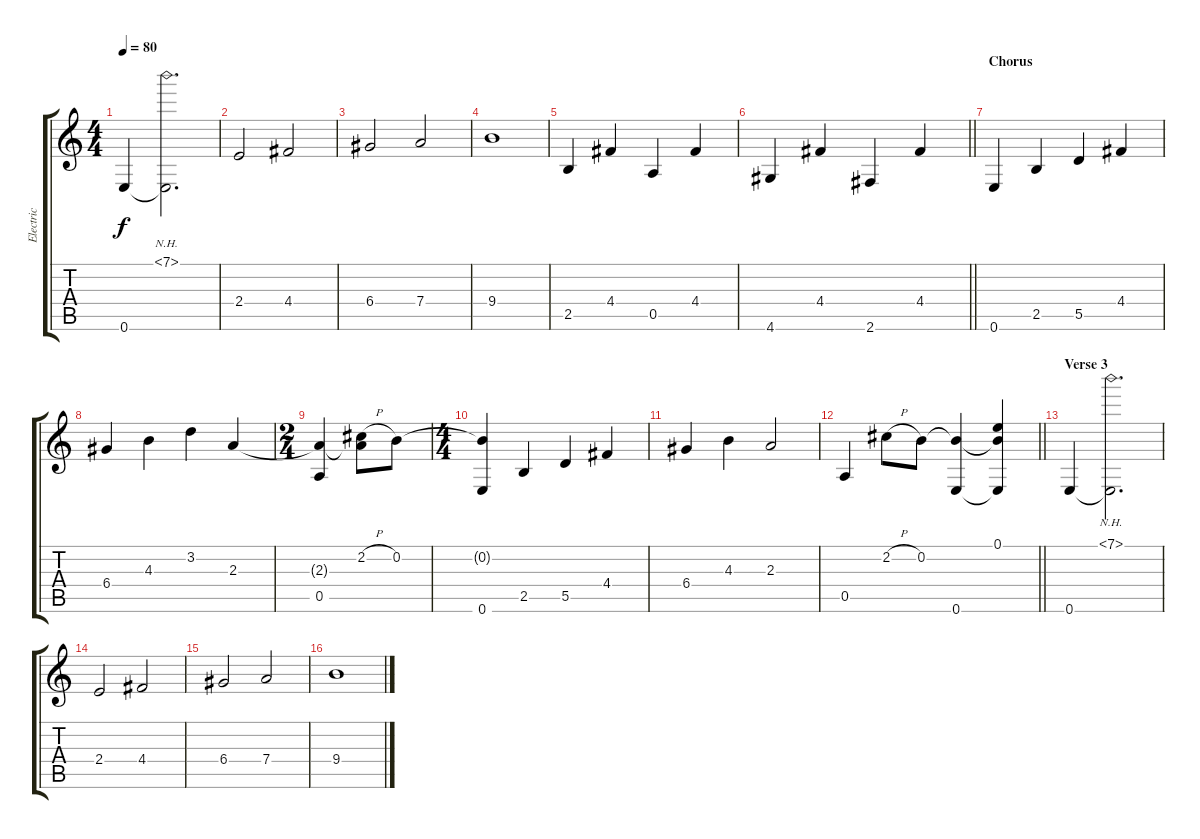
\track ("Electric" "Electric") {instrument overdrivenguitar}
\staff {score tabs}
\tuning (E4 B3 G3 D3 A2 E2) {hide}
\ts (4 4)
\tempo 80
\clef g2
\ks c
0.6.4{dy f} (7.1{nh} 0.6{t}).2{d} |
2.4.2 4.4.2 |
6.4.2 7.4.2 |
9.4.1 |
2.5.4 4.4.4 0.5.4 4.4.4 |
\barLineRight lightlight
4.6.4 4.4.4 2.6.4 4.4.4 |
\section ("" "Chorus")
0.6.4 2.5.4 5.5.4 4.4.4 |
6.4.4 4.3.4 3.2.4 2.3.4 |
\ts (2 4)
(2.3{t} 0.5).4 (2.2{h} 2.3{t}).8 0.2.8 |
\ts (4 4)
(0.2{t} 0.6).4 2.5.4 5.5.4 4.4.4 |
6.4.4 4.3.4 2.3.2 |
\barLineRight lightlight
0.5.4 2.2{h}.8 0.2.8 (0.2{t} 0.6).4 (0.1 0.2{t} 0.6{t}).4 |
\section ("" "Verse 3")
0.6.4 (7.1{nh} 0.6{t}).2{d} |
2.4.2 4.4.2 |
6.4.2 7.4.2 |
9.4.1
